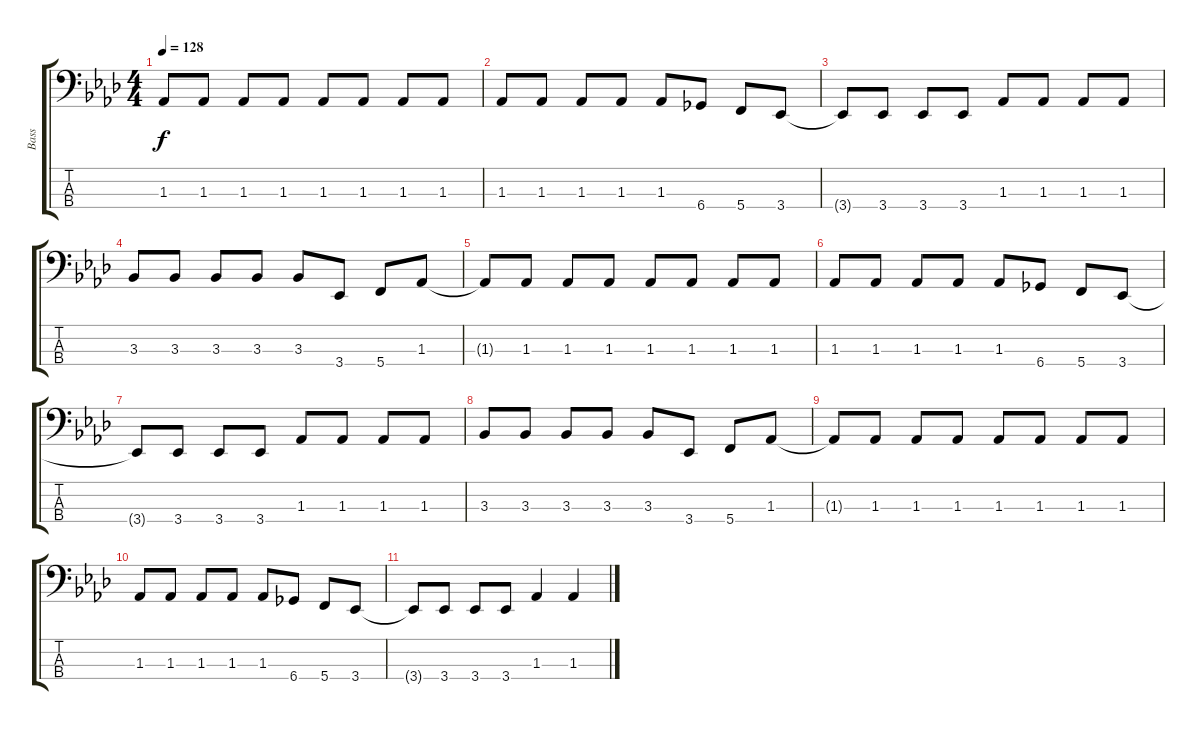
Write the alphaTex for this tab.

\track ("Bass" "Bass") {instrument electricbassfinger}
\staff {score tabs}
\tuning (F2 C2 G1 C1) {hide}
\ts (4 4)
\tempo 128
\clef f4
\ks fminor
1.3{t}.8{dy f} 1.3.8 1.3.8 1.3.8 1.3.8 1.3.8 1.3.8 1.3.8 |
1.3.8 1.3.8 1.3.8 1.3.8 1.3.8 6.4.8 5.4.8 3.4.8 |
3.4{t}.8 3.4.8 3.4.8 3.4.8 1.3.8 1.3.8 1.3.8 1.3.8 |
3.3.8 3.3.8 3.3.8 3.3.8 3.3.8 3.4.8 5.4.8 1.3.8 |
1.3{t}.8 1.3.8 1.3.8 1.3.8 1.3.8 1.3.8 1.3.8 1.3.8 |
1.3.8 1.3.8 1.3.8 1.3.8 1.3.8 6.4.8 5.4.8 3.4.8 |
3.4{t}.8 3.4.8 3.4.8 3.4.8 1.3.8 1.3.8 1.3.8 1.3.8 |
3.3.8 3.3.8 3.3.8 3.3.8 3.3.8 3.4.8 5.4.8 1.3.8 |
1.3{t}.8 1.3.8 1.3.8 1.3.8 1.3.8 1.3.8 1.3.8 1.3.8 |
1.3.8 1.3.8 1.3.8 1.3.8 1.3.8 6.4.8 5.4.8 3.4.8 |
3.4{t}.8 3.4.8 3.4.8 3.4.8 1.3.4 1.3.4
